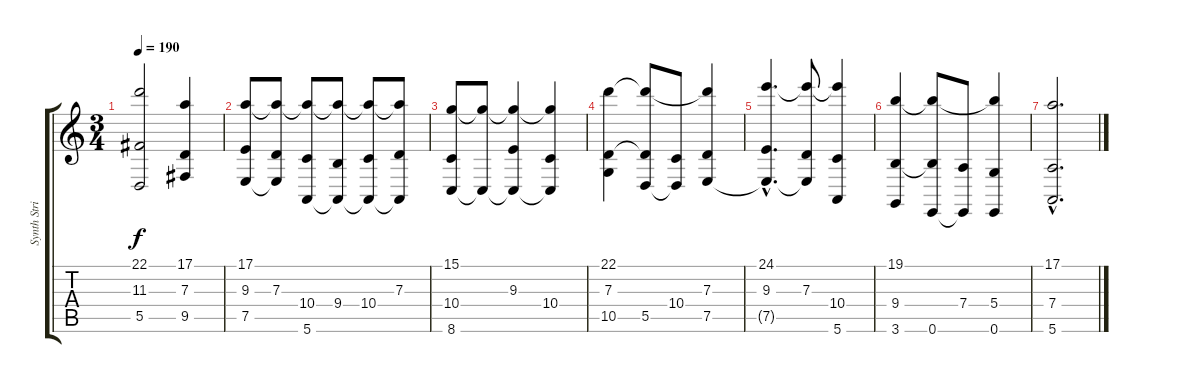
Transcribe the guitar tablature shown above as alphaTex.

\track ("Synth Strings" "Synth Stri") {instrument stringensemble1}
\staff {score tabs}
\tuning (E4 B3 G3 D3 A2 E2) {hide}
\ts (3 4)
\tempo 190
\clef g2
\ks c
(22.1 11.3 5.5).2{dy f} (17.1 7.3 9.5).4 |
(17.1 9.3 7.5).8 (17.1{t} 7.3 7.5{t}).8 (17.1{t} 10.4 5.6).8 (17.1{t} 9.4 5.6{t}).8 (17.1{t} 10.4 5.6{t}).8 (17.1{t} 7.3 5.6{t}).8 |
(15.1 10.4 8.6).8 (15.1{t} 8.6{t}).8 (15.1{t} 9.3 8.6{t}).4 (15.1{t} 10.4 8.6{t}).4 |
(22.1 7.3 10.5).4 (22.1{t} 7.3{t} 5.5).8 (10.4 5.5{t}).8 (22.1{t} 7.3 7.5).4 |
(24.1{hac} 9.3{hac} 7.5{hac t}).4{d} (24.1{t} 7.3 7.5{t}).8 (24.1{t} 10.4 5.6).4 |
(19.1 9.4 3.6).4 (19.1{t} 9.4{t} 0.6).8 (7.4 0.6{t}).8 (19.1{t} 5.4 0.6).4 |
(17.1{hac} 7.4{hac} 5.6{hac}).2{d}
